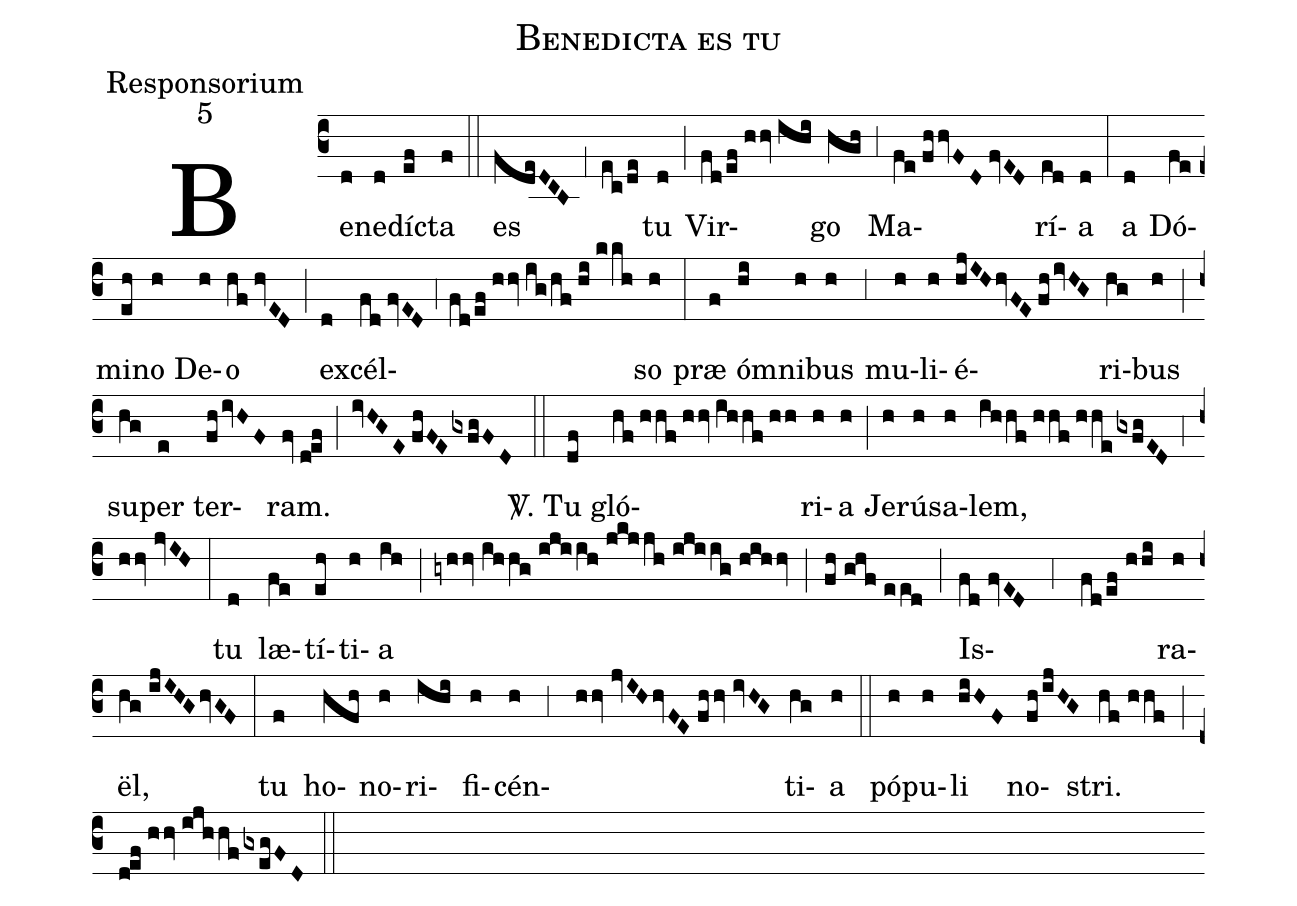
name:Benedicta es tu;
office-part:Responsorium;
mode:5;
%%
(c3) Be(d)ne(d)dí(ef)cta(f) (::)
es(fdeDCB) (,1) (ec/de) tu(d) (;) Vir(fd/ef//hhv//ihi)go(hgh) (,3) Ma(fe//fhhvFD//fvED)rí(ed)a(d) (:)
a(d) Dó(fe)mi(eh)no(h) De(h)o(hf//hvED) (;) ex(d)cél(fd//fvED;4fd/ef//hhv//ig/hf//hi//kkh)so(h) (:)
præ(f) ó(hi)mni(h)bus(h) (,3) mu(h)li(h)é(hjIH/hvFE//fh/ivHG)ri(hg)bus(h) (;) su(hg)per(e) ter(fh/ivHF)ram.(fv//d!ef) (;) (ivHGE//fhFE/gxfgFD) (::)

<sp>V/</sp>. Tu(df) gló(hf//hhf//hhv//ihhf//hh)ri(h)a(h) (;) Je(h)rú(h)sa(h)lem,(ihhf//hhf//hhe/gxfgED) (,4) (hhv//jvIH) (:)
tu(d) læ(fe)tí(eh)ti(h)a(ih) (;) (gyhhv//ihhg//ijiih//jkjjh//ijiig//hihhv) (;) (fh//ghf//eed) (;) Is(fd//fvED;4fd/ef//hhi)ra(h)ël,(hg//ijIHG/hvGF) (:)
tu(f) ho(hfh)no(h)ri(ihi)fi(h)cén(h;3hhv//jvIH/hvFE//fhhv//ivHG)ti(hg)a(h) (::)
pó(h)pu(h)li(hiHF) no(fh/ijHG)stri.(hf//hhf) (;) (d!ef//hhv//ijhhf/gxegFD) (::)
